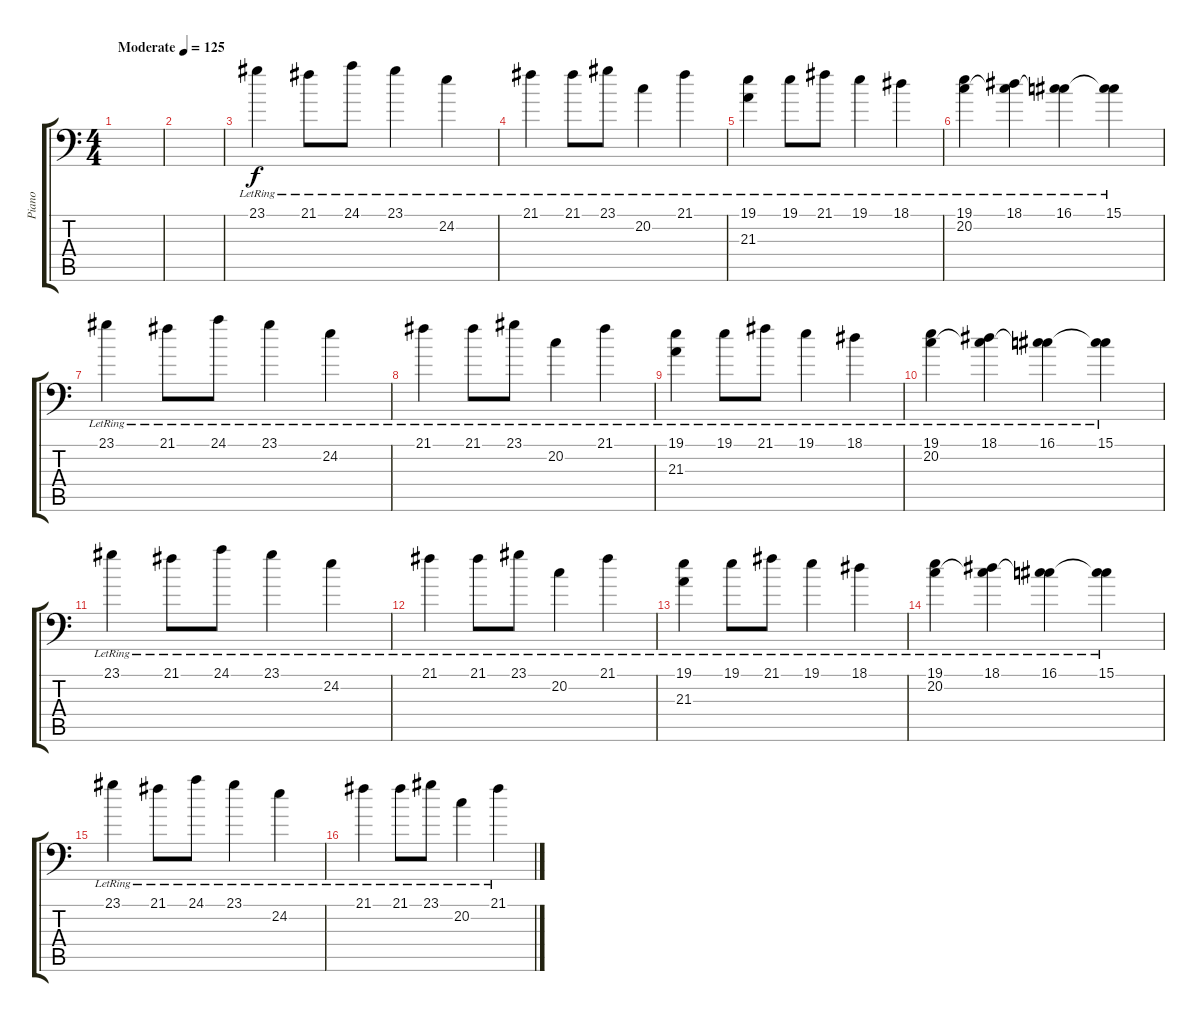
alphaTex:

\track ("Piano" "Piano") {instrument acousticgrandpiano}
\staff {score tabs}
\tuning (A3 E3 C3 G2 D2 A1) {hide}
\ts (4 4)
\tempo (125 "Moderate")
\clef f4
\ks c
|
|
23.1{lr}.4 21.1{lr}.8 24.1{lr}.8 23.1{lr}.4 24.2{lr}.4 |
21.1{lr}.4 21.1{lr}.8 23.1{lr}.8 20.2{lr}.4 21.1{lr}.4 |
(19.1{lr} 21.3{lr}).4 19.1{lr}.8 21.1{lr}.8 19.1{lr}.4 18.1{lr}.4 |
(19.1{lr} 20.2{lr}).4 (18.1{lr} 20.2{t}).4 (16.1{lr} 20.2{t}).4 (15.1{lr} 20.2{t}).4 |
23.1{lr}.4 21.1{lr}.8 24.1{lr}.8 23.1{lr}.4 24.2{lr}.4 |
21.1{lr}.4 21.1{lr}.8 23.1{lr}.8 20.2{lr}.4 21.1{lr}.4 |
(19.1{lr} 21.3{lr}).4 19.1{lr}.8 21.1{lr}.8 19.1{lr}.4 18.1{lr}.4 |
(19.1{lr} 20.2{lr}).4 (18.1{lr} 20.2{t}).4 (16.1{lr} 20.2{t}).4 (15.1{lr} 20.2{t}).4 |
23.1{lr}.4 21.1{lr}.8 24.1{lr}.8 23.1{lr}.4 24.2{lr}.4 |
21.1{lr}.4 21.1{lr}.8 23.1{lr}.8 20.2{lr}.4 21.1{lr}.4 |
(19.1{lr} 21.3{lr}).4 19.1{lr}.8 21.1{lr}.8 19.1{lr}.4 18.1{lr}.4 |
(19.1{lr} 20.2{lr}).4 (18.1{lr} 20.2{t}).4 (16.1{lr} 20.2{t}).4 (15.1{lr} 20.2{t}).4 |
23.1{lr}.4 21.1{lr}.8 24.1{lr}.8 23.1{lr}.4 24.2{lr}.4 |
21.1{lr}.4 21.1{lr}.8 23.1{lr}.8 20.2{lr}.4 21.1{lr}.4
